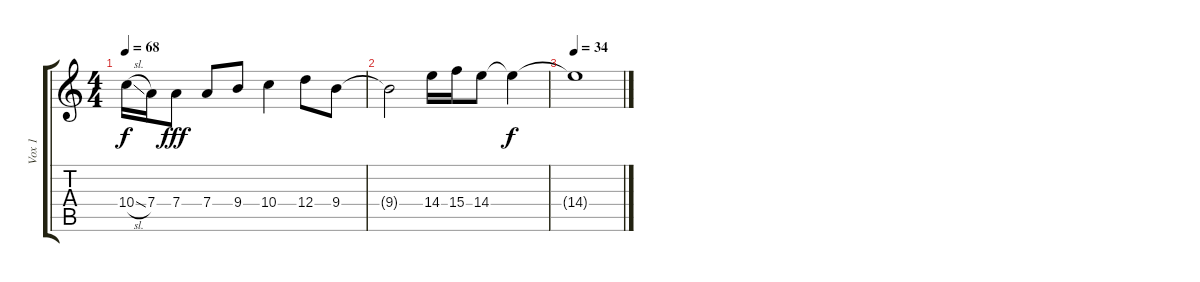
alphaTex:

\track ("Vox 1" "Vox 1") {instrument overdrivenguitar}
\staff {score tabs}
\tuning (E4 B3 G3 D3 A2 E2) {hide}
\ts (4 4)
\tempo 68
\clef g2
\ks c
10.4{sl t}.16{dy f} 7.4.16 7.4.8{dy fff} 7.4.8 9.4.8 10.4.4 12.4.8 9.4.8 |
9.4{t}.2 14.4.16 15.4.16 14.4.8{volume 0} 14.4{t}.4{dy f} |
\tempo 34
14.4{t}.1
